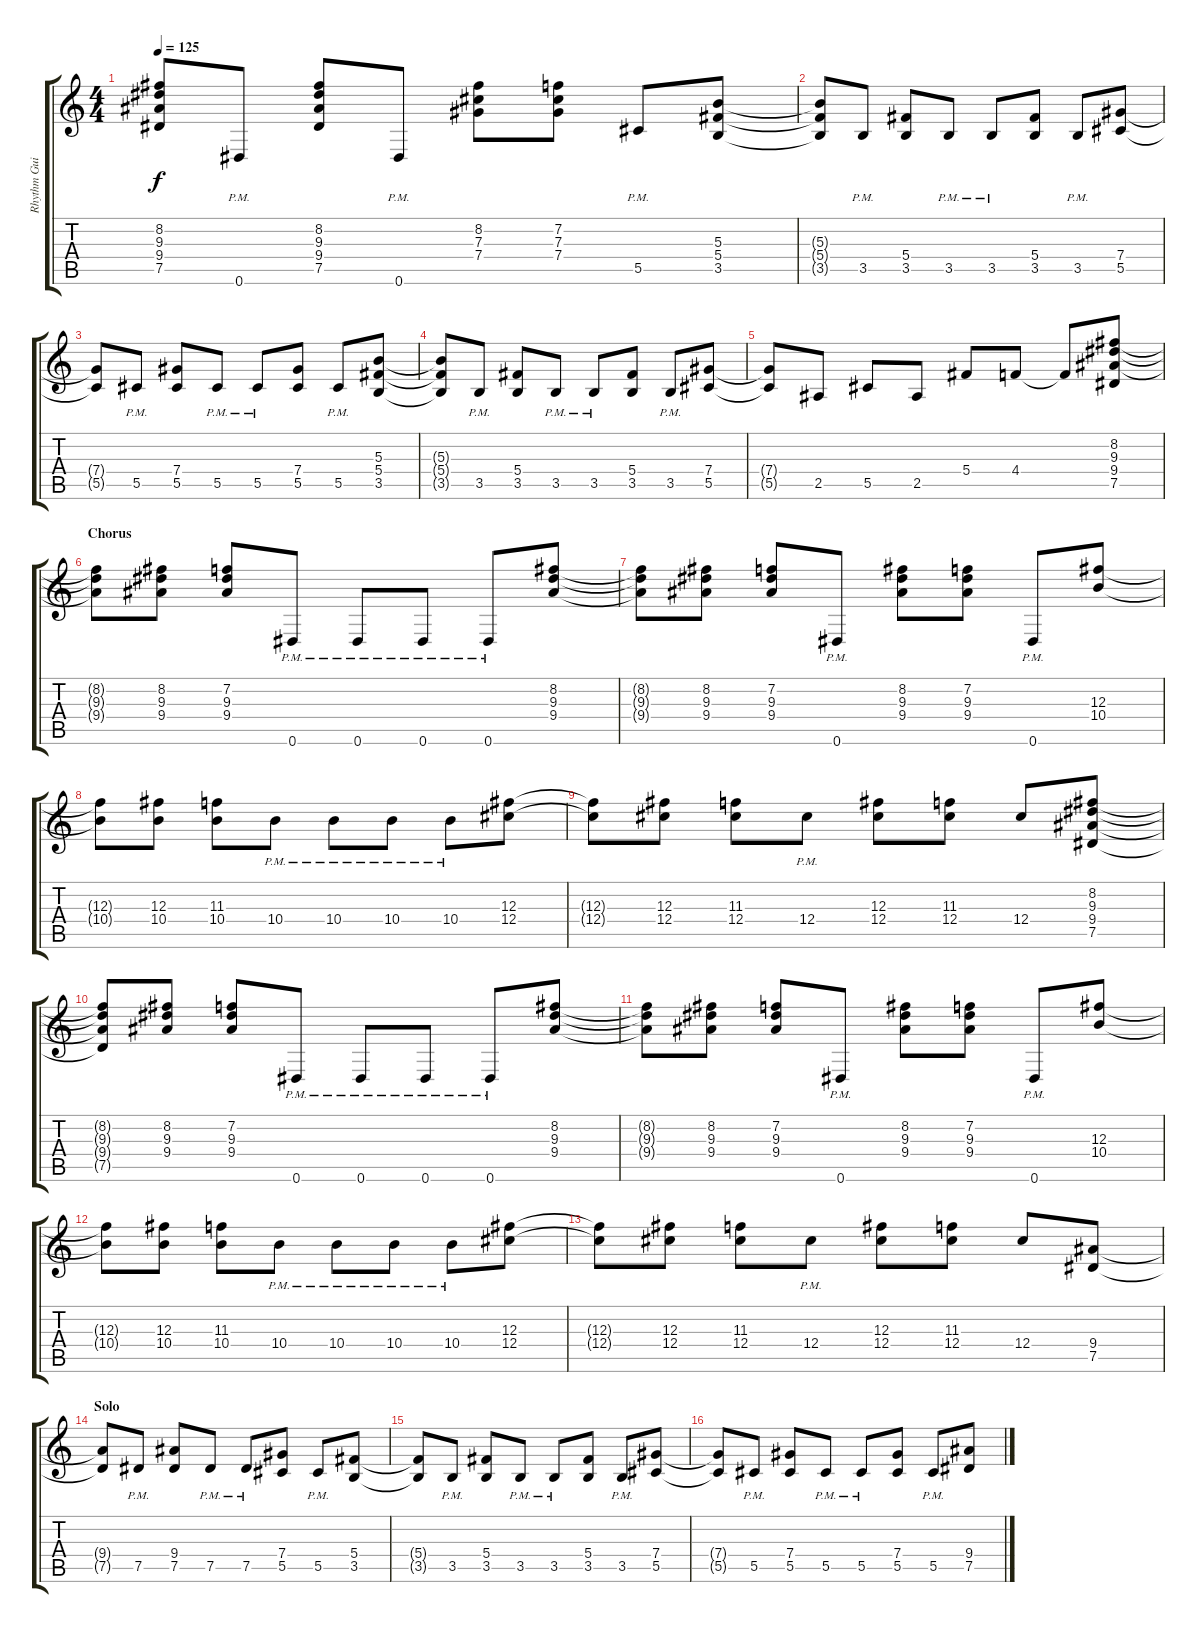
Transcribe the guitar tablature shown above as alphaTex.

\track ("Rhythm Guitar" "Rhythm Gui") {instrument distortionguitar}
\staff {score tabs}
\tuning (Eb4 Bb3 Gb3 Db3 Ab2 Eb2) {hide}
\ts (4 4)
\tempo 125
\clef g2
\ks c
(8.2{t} 9.3{t} 9.4{t} 7.5{t}).8{dy f} 0.6{pm}.8 (8.2 9.3 9.4 7.5).8 0.6{pm}.8 (8.2 7.3 7.4).8 (7.2 7.3 7.4).8 5.5{pm}.8 (5.3 5.4 3.5).8 |
(5.3{t} 5.4{t} 3.5{t}).8 3.5{pm}.8 (5.4 3.5).8 3.5{pm}.8 3.5{pm}.8 (5.4 3.5).8 3.5{pm}.8 (7.4 5.5).8 |
(7.4{t} 5.5{t}).8 5.5{pm}.8 (7.4 5.5).8 5.5{pm}.8 5.5{pm}.8 (7.4 5.5).8 5.5{pm}.8 (5.3 5.4 3.5).8 |
(5.3{t} 5.4{t} 3.5{t}).8 3.5{pm}.8 (5.4 3.5).8 3.5{pm}.8 3.5{pm}.8 (5.4 3.5).8 3.5{pm}.8 (7.4 5.5).8 |
(7.4{t} 5.5{t}).8 2.5.8 5.5.8 2.5.8 5.4.8 4.4.8 4.4{t}.8 (8.2 9.3 9.4 7.5).8 |
\section ("" "Chorus")
(8.2{t} 9.3{t} 9.4{t}).8 (8.2 9.3 9.4).8 (7.2 9.3 9.4).8 0.6{pm}.8 0.6{pm}.8 0.6{pm}.8 0.6{pm}.8 (8.2 9.3 9.4).8 |
(8.2{t} 9.3{t} 9.4{t}).8 (8.2 9.3 9.4).8 (7.2 9.3 9.4).8 0.6{pm}.8 (8.2 9.3 9.4).8 (7.2 9.3 9.4).8 0.6{pm}.8 (12.3 10.4).8 |
(12.3{t} 10.4{t}).8 (12.3 10.4).8 (11.3 10.4).8 10.4{pm}.8 10.4{pm}.8 10.4{pm}.8 10.4{pm}.8 (12.3 12.4).8 |
(12.3{t} 12.4{t}).8 (12.3 12.4).8 (11.3 12.4).8 12.4{pm}.8 (12.3 12.4).8 (11.3 12.4).8 12.4.8 (8.2 9.3 9.4 7.5).8 |
(8.2{t} 9.3{t} 9.4{t} 7.5{t}).8 (8.2 9.3 9.4).8 (7.2 9.3 9.4).8 0.6{pm}.8 0.6{pm}.8 0.6{pm}.8 0.6{pm}.8 (8.2 9.3 9.4).8 |
(8.2{t} 9.3{t} 9.4{t}).8 (8.2 9.3 9.4).8 (7.2 9.3 9.4).8 0.6{pm}.8 (8.2 9.3 9.4).8 (7.2 9.3 9.4).8 0.6{pm}.8 (12.3 10.4).8 |
(12.3{t} 10.4{t}).8 (12.3 10.4).8 (11.3 10.4).8 10.4{pm}.8 10.4{pm}.8 10.4{pm}.8 10.4{pm}.8 (12.3 12.4).8 |
(12.3{t} 12.4{t}).8 (12.3 12.4).8 (11.3 12.4).8 12.4{pm}.8 (12.3 12.4).8 (11.3 12.4).8 12.4.8 (9.4 7.5).8 |
\section ("" "Solo")
(9.4{t} 7.5{t}).8 7.5{pm}.8 (9.4 7.5).8 7.5{pm}.8 7.5{pm}.8 (7.4 5.5).8 5.5{pm}.8 (5.4 3.5).8 |
(5.4{t} 3.5{t}).8 3.5{pm}.8 (5.4 3.5).8 3.5{pm}.8 3.5{pm}.8 (5.4 3.5).8 3.5{pm}.8 (7.4 5.5).8 |
(7.4{t} 5.5{t}).8 5.5{pm}.8 (7.4 5.5).8 5.5{pm}.8 5.5{pm}.8 (7.4 5.5).8 5.5{pm}.8 (9.4 7.5).8
